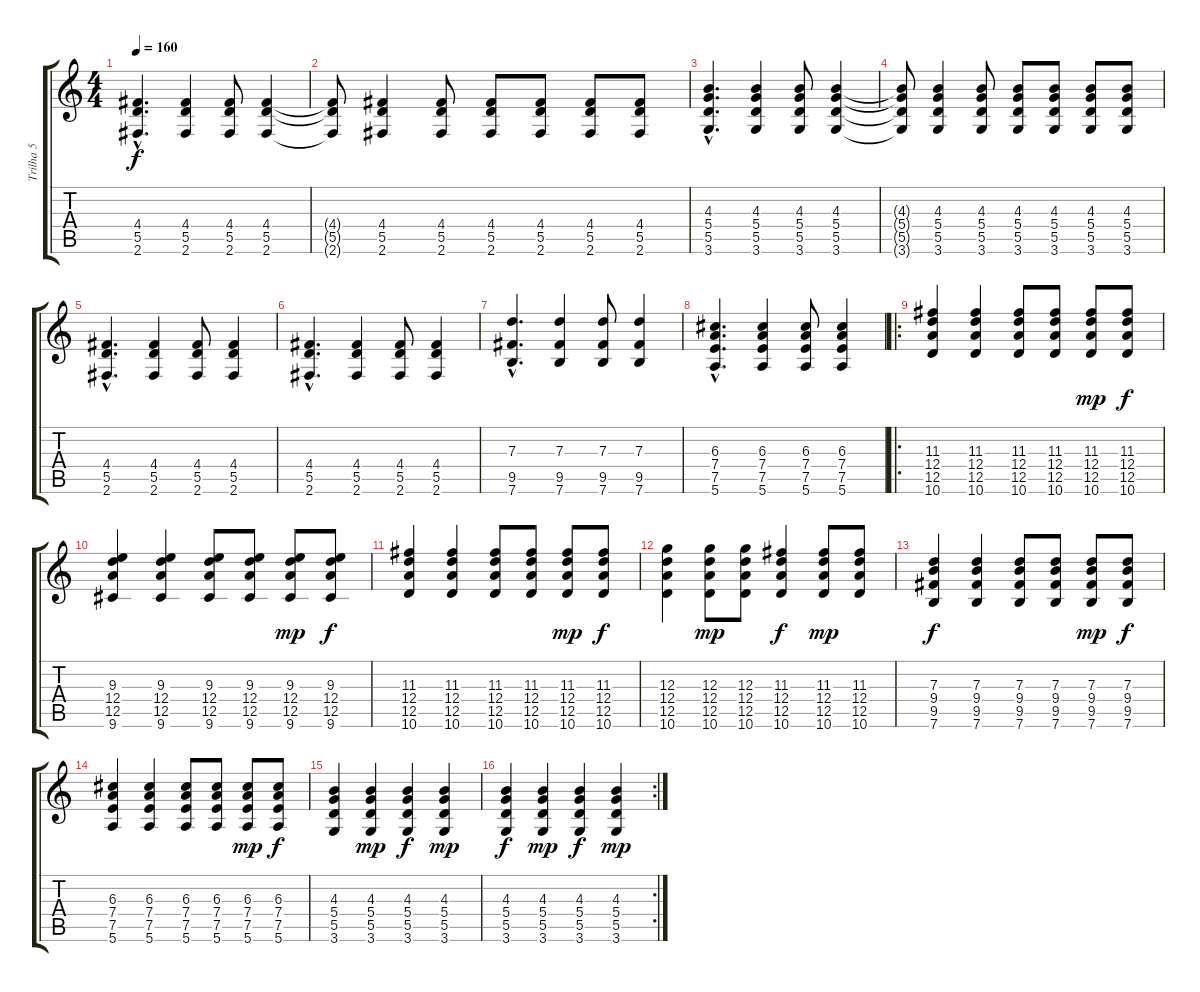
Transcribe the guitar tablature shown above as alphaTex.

\track ("Trilha 5" "Trilha 5") {instrument distortionguitar}
\staff {score tabs}
\tuning (E4 B3 G3 D3 A2 E2) {hide}
\ts (4 4)
\tempo 160
\clef g2
\ks c
(4.4{hac} 5.5{hac} 2.6{hac}).4{d dy f} (4.4 5.5 2.6).4 (4.4 5.5 2.6).8 (4.4 5.5 2.6).4 |
(4.4{t} 5.5{t} 2.6{t}).8 (4.4 5.5 2.6).4 (4.4 5.5 2.6).8 (4.4 5.5 2.6).8 (4.4 5.5 2.6).8 (4.4 5.5 2.6).8 (4.4 5.5 2.6).8 |
(4.3{hac} 5.4{hac} 5.5{hac} 3.6{hac}).4{d} (4.3 5.4 5.5 3.6).4 (4.3 5.4 5.5 3.6).8 (4.3 5.4 5.5 3.6).4 |
(4.3{t} 5.4{t} 5.5{t} 3.6{t}).8 (4.3 5.4 5.5 3.6).4 (4.3 5.4 5.5 3.6).8 (4.3 5.4 5.5 3.6).8 (4.3 5.4 5.5 3.6).8 (4.3 5.4 5.5 3.6).8 (4.3 5.4 5.5 3.6).8 |
(4.4{hac} 5.5{hac} 2.6{hac}).4{d} (4.4 5.5 2.6).4 (4.4 5.5 2.6).8 (4.4 5.5 2.6).4 |
(4.4{hac} 5.5{hac} 2.6{hac}).4{d} (4.4 5.5 2.6).4 (4.4 5.5 2.6).8 (4.4 5.5 2.6).4 |
(7.3{hac} 9.5{hac} 7.6{hac}).4{d} (7.3 9.5 7.6).4 (7.3 9.5 7.6).8 (7.3 9.5 7.6).4 |
(6.3{hac} 7.4{hac} 7.5{hac} 5.6{hac}).4{d} (6.3 7.4 7.5 5.6).4 (6.3 7.4 7.5 5.6).8 (6.3 7.4 7.5 5.6).4 |
\ro
(11.3 12.4 12.5 10.6).4 (11.3 12.4 12.5 10.6).4 (11.3 12.4 12.5 10.6).8 (11.3 12.4 12.5 10.6).8 (11.3 12.4 12.5 10.6).8{dy mp} (11.3 12.4 12.5 10.6).8{dy f} |
(9.3 12.4 12.5 9.6).4 (9.3 12.4 12.5 9.6).4 (9.3 12.4 12.5 9.6).8 (9.3 12.4 12.5 9.6).8 (9.3 12.4 12.5 9.6).8{dy mp} (9.3 12.4 12.5 9.6).8{dy f} |
(11.3 12.4 12.5 10.6).4 (11.3 12.4 12.5 10.6).4 (11.3 12.4 12.5 10.6).8 (11.3 12.4 12.5 10.6).8 (11.3 12.4 12.5 10.6).8{dy mp} (11.3 12.4 12.5 10.6).8{dy f} |
(12.3 12.4 12.5 10.6).4 (12.3 12.4 12.5 10.6).8{dy mp} (12.3 12.4 12.5 10.6).8 (11.3 12.4 12.5 10.6).4{dy f} (11.3 12.4 12.5 10.6).8{dy mp} (11.3 12.4 12.5 10.6).8 |
(7.3 9.4 9.5 7.6).4{dy f} (7.3 9.4 9.5 7.6).4 (7.3 9.4 9.5 7.6).8 (7.3 9.4 9.5 7.6).8 (7.3 9.4 9.5 7.6).8{dy mp} (7.3 9.4 9.5 7.6).8{dy f} |
(6.3 7.4 7.5 5.6).4 (6.3 7.4 7.5 5.6).4 (6.3 7.4 7.5 5.6).8 (6.3 7.4 7.5 5.6).8 (6.3 7.4 7.5 5.6).8{dy mp} (6.3 7.4 7.5 5.6).8{dy f} |
(4.3 5.4 5.5 3.6).4 (4.3 5.4 5.5 3.6).4{dy mp} (4.3 5.4 5.5 3.6).4{dy f} (4.3 5.4 5.5 3.6).4{dy mp} |
\rc 2
(4.3 5.4 5.5 3.6).4{dy f} (4.3 5.4 5.5 3.6).4{dy mp} (4.3 5.4 5.5 3.6).4{dy f} (4.3 5.4 5.5 3.6).4{dy mp}
